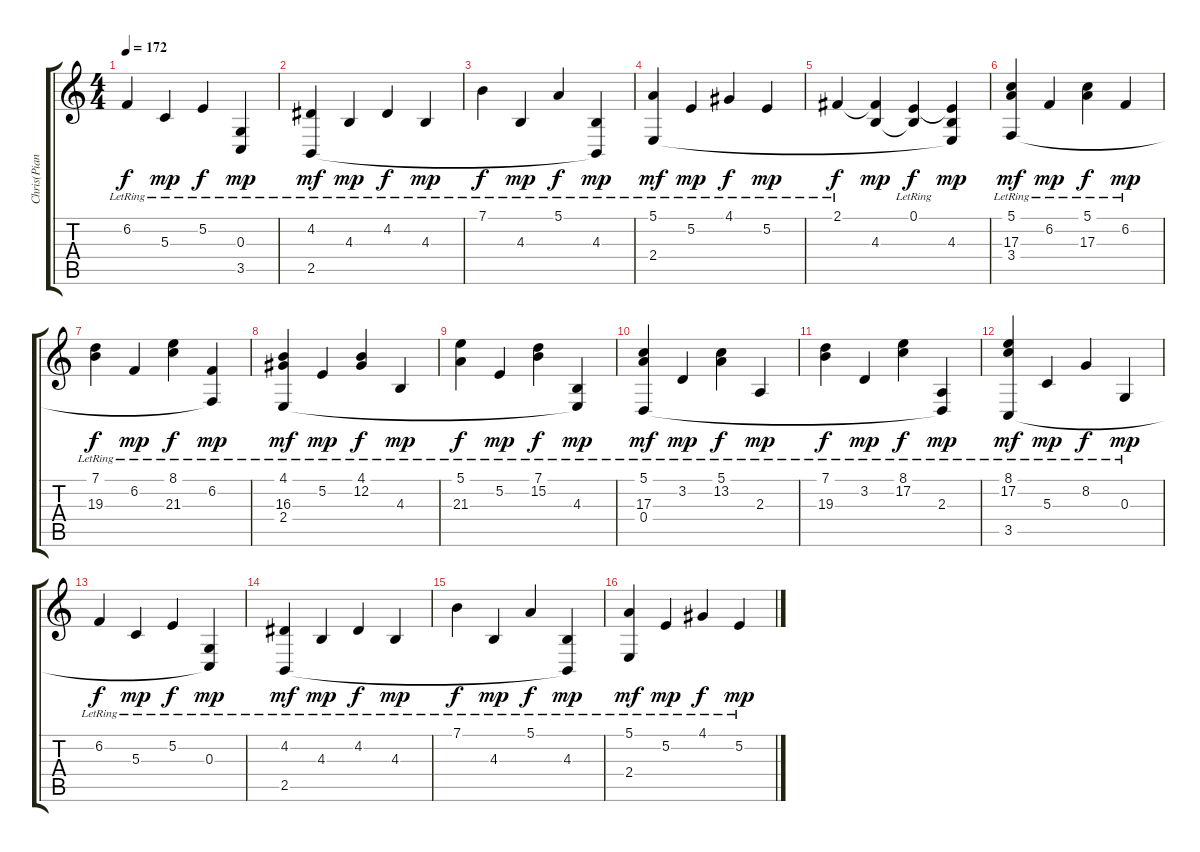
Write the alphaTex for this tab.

\track ("Chris(Piano)" "Chris(Pian") {instrument acousticgrandpiano}
\staff {score tabs}
\tuning (E4 B3 G3 D3 A2 E2) {hide}
\ts (4 4)
\tempo 172
\clef g2
\ks c
6.2{lr}.4{dy f} 5.3{lr}.4{dy mp} 5.2{lr}.4{dy f} (0.3{lr} 3.5{t}).4{dy mp} |
(4.2{lr} 2.5{lr}).4{dy mf} 4.3{lr}.4{dy mp} 4.2{lr}.4{dy f} 4.3{lr}.4{dy mp} |
7.1{lr}.4{dy f} 4.3{lr}.4{dy mp} 5.1{lr}.4{dy f} (4.3{lr} 2.5{t}).4{dy mp} |
(5.1{lr} 2.4{lr}).4{dy mf} 5.2{lr}.4{dy mp} 4.1{lr}.4{dy f} 5.2{lr}.4{dy mp} |
2.1{lr}.4{dy f} (2.1{t} 4.3).4{dy mp} (0.1{lr} 4.3{t}).4{dy f} (0.1{t} 4.3 2.4{t}).4{dy mp} |
(5.1{lr} 17.3{lr} 3.4{lr}).4{dy mf} 6.2{lr}.4{dy mp} (5.1{lr} 17.3{lr}).4{dy f} 6.2{lr}.4{dy mp} |
(7.1{lr} 19.3{lr}).4{dy f} 6.2{lr}.4{dy mp} (8.1{lr} 21.3{lr}).4{dy f} (6.2{lr} 3.4{t}).4{dy mp} |
(4.1{lr} 16.3{lr} 2.4{lr}).4{dy mf} 5.2{lr}.4{dy mp} (4.1{lr} 12.2{lr}).4{dy f} 4.3{lr}.4{dy mp} |
(5.1{lr} 21.3{lr}).4{dy f} 5.2{lr}.4{dy mp} (7.1{lr} 15.2{lr}).4{dy f} (4.3{lr} 2.4{t}).4{dy mp} |
(5.1{lr} 17.3{lr} 0.4{lr}).4{dy mf} 3.2{lr}.4{dy mp} (5.1{lr} 13.2{lr}).4{dy f} 2.3{lr}.4{dy mp} |
(7.1{lr} 19.3{lr}).4{dy f} 3.2{lr}.4{dy mp} (8.1{lr} 17.2{lr}).4{dy f} (2.3{lr} 0.4{t}).4{dy mp} |
(8.1{lr} 17.2{lr} 3.5{lr}).4{dy mf} 5.3{lr}.4{dy mp} 8.2{lr}.4{dy f} 0.3{lr}.4{dy mp} |
6.2{lr}.4{dy f} 5.3{lr}.4{dy mp} 5.2{lr}.4{dy f} (0.3{lr} 3.5{t}).4{dy mp} |
(4.2{lr} 2.5{lr}).4{dy mf} 4.3{lr}.4{dy mp} 4.2{lr}.4{dy f} 4.3{lr}.4{dy mp} |
7.1{lr}.4{dy f} 4.3{lr}.4{dy mp} 5.1{lr}.4{dy f} (4.3{lr} 2.5{t}).4{dy mp} |
(5.1{lr} 2.4{lr}).4{dy mf} 5.2{lr}.4{dy mp} 4.1{lr}.4{dy f} 5.2{lr}.4{dy mp}
